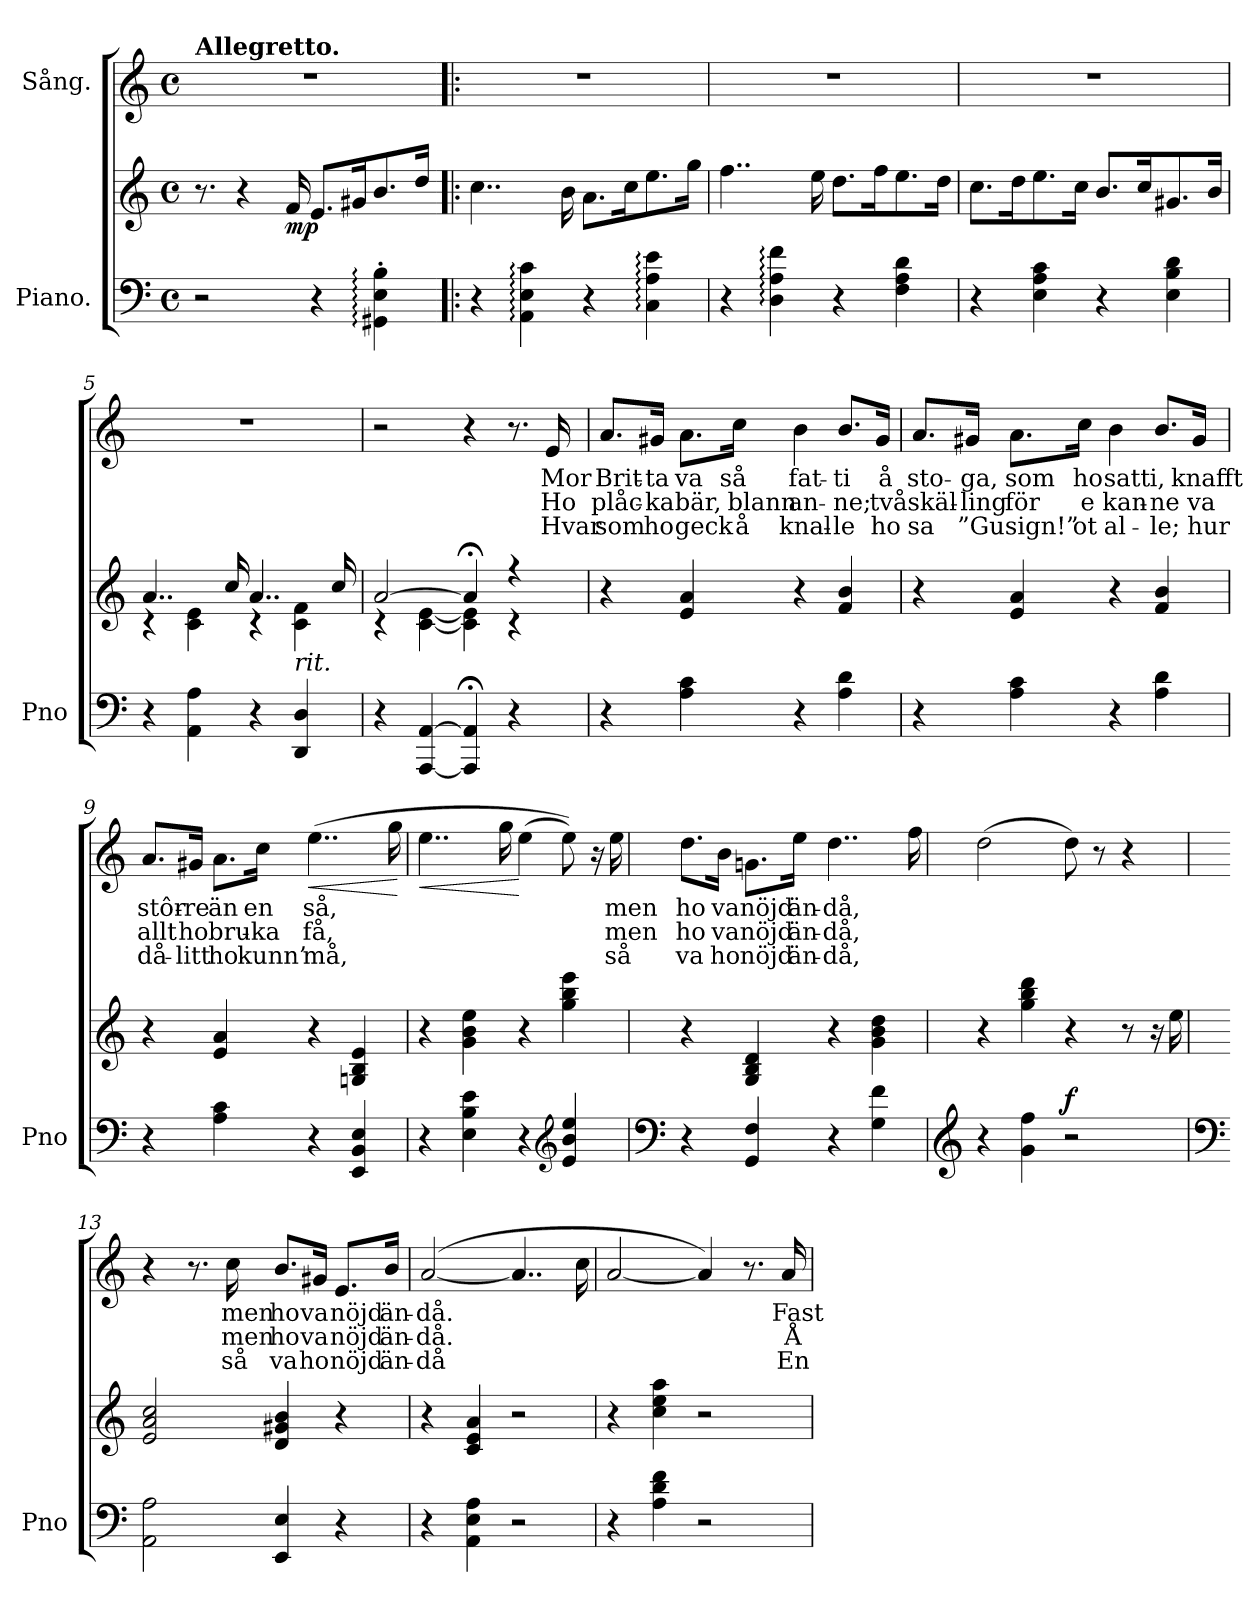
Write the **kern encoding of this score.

**kern	**kern	**dynam	**kern	**text	**text	**text	**dynam
*part2	*part2	*part2	*part1	*part1	*part1	*part1	*part1
*staff3	*staff2	*staff2/3	*staff1	*staff1	*staff1	*staff1	*staff1
*I"Piano.	*	*	*I"Sång.	*	*	*	*
*I'Pno	*	*	*	*	*	*	*
*clefF4	*clefG2	*	*clefG2	*	*	*	*
*k[]	*k[]	*	*k[]	*	*	*	*
*M4/4	*M4/4	*	*M4/4	*	*	*	*
*met(c)	*met(c)	*	*met(c)	*	*	*	*
=1	=1	=1	=1	=1	=1	=1	=1
!	!	!	!LO:TX:a:B:t=Allegretto.	!	!	!	!
2r	8.r	.	1r	.	.	.	.
.	4r	.	.	.	.	.	.
!	!	!LO:DY:b	!	!	!	!	!
.	16f/	mp	.	.	.	.	.
4r	8.e/L	.	.	.	.	.	.
.	16g#X/K	.	.	.	.	.	.
4GG#X\:' 4E\:' 4B\:'	8.b/	.	.	.	.	.	.
.	16dd/Jk	.	.	.	.	.	.
=2!|:	=2!|:	=2!|:	=2!|:	=2!|:	=2!|:	=2!|:	=2!|:
4r	4..cc\	.	1r	.	.	.	.
4AA\: 4E\: 4c\:	.	.	.	.	.	.	.
.	16b\	.	.	.	.	.	.
4r	8.a\L	.	.	.	.	.	.
.	16cc\K	.	.	.	.	.	.
4C\: 4A\: 4e\:	8.ee\	.	.	.	.	.	.
.	16gg\Jk	.	.	.	.	.	.
=3	=3	=3	=3	=3	=3	=3	=3
4r	4..ff\	.	1r	.	.	.	.
4D\: 4A\: 4f\:	.	.	.	.	.	.	.
.	16ee\	.	.	.	.	.	.
4r	8.dd\L	.	.	.	.	.	.
.	16ff\K	.	.	.	.	.	.
4F\ 4A\ 4d\	8.ee\	.	.	.	.	.	.
.	16dd\Jk	.	.	.	.	.	.
=4	=4	=4	=4	=4	=4	=4	=4
4r	8.cc\L	.	1r	.	.	.	.
.	16dd\K	.	.	.	.	.	.
4E\ 4A\ 4c\	8.ee\	.	.	.	.	.	.
.	16cc\Jk	.	.	.	.	.	.
4r	8.b/L	.	.	.	.	.	.
.	16cc/K	.	.	.	.	.	.
4E\ 4B\ 4d\	8.g#X/	.	.	.	.	.	.
.	16b/Jk	.	.	.	.	.	.
=5	=5	=5	=5	=5	=5	=5	=5
*	*^	*	*	*	*	*	*
4r	4..a/	4r	.	1r	.	.	.	.
4AA\ 4A\	.	4c\ 4e\	.	.	.	.	.	.
.	16cc/	.	.	.	.	.	.	.
4r	4..a/	4r	.	.	.	.	.	.
!LO:TX:a:i:t=rit.	!	!	!	!	!	!	!	!
4DD/ 4D/	.	4c\ 4f\	.	.	.	.	.	.
.	16cc/	.	.	.	.	.	.	.
!!LO:LB:g=z
=6	=6	=6	=6	=6	=6	=6	=6	=6
4r	[2a/	4r	.	2r	.	.	.	.
[4AAA/ [4AA/	.	[4c\ [4e\	.	.	.	.	.	.
4AAA/];< 4AA/];<	4a;</]	4c\] 4e\]	.	4r	.	.	.	.
4r	4r	4r	.	8.r	.	.	.	.
!	!	!	!	!	!LO:LY:b	!LO:LY:b	!LO:LY:b	!
.	.	.	.	16e/	Mor	Ho	Hvar	.
*	*v	*v	*	*	*	*	*	*
=7	=7	=7	=7	=7	=7	=7	=7
!	!	!	!	!LO:LY:b	!LO:LY:b	!LO:LY:b	!
4r	4r	.	8.a/L	Brit-	plåc-	som	.
!	!	!	!	!LO:LY:b	!LO:LY:b	!LO:LY:b	!
.	.	.	16g#X/Jk	-ta	-ka	ho	.
!	!	!	!	!LO:LY:b	!LO:LY:b	!LO:LY:b	!
4A\ 4c\	4e/ 4a/	.	8.a\L	va	bär,	geck	.
!	!	!	!	!LO:LY:b	!LO:LY:b	!LO:LY:b	!
.	.	.	16cc\Jk	så	blann	å	.
!	!	!	!	!LO:LY:b	!LO:LY:b	!LO:LY:b	!
4r	4r	.	4b\	fat-	an-	knal-	.
!	!	!	!	!LO:LY:b	!LO:LY:b	!LO:LY:b	!
4A\ 4d\	4f/ 4b/	.	8.b/L	-ti	-ne;	-le	.
!	!	!	!	!LO:LY:b	!LO:LY:b	!LO:LY:b	!
.	.	.	16g#/Jk	å	två	ho	.
=8	=8	=8	=8	=8	=8	=8	=8
!	!	!	!	!LO:LY:b	!LO:LY:b	!LO:LY:b	!
4r	4r	.	8.a/L	sto-	skäl-	sa	.
!	!	!	!	!LO:LY:b	!LO:LY:b	!LO:LY:b	!
.	.	.	16g#X/Jk	-ga,	-ling	”Gu	.
!	!	!	!	!LO:LY:b	!LO:LY:b	!LO:LY:b	!
4A\ 4c\	4e/ 4a/	.	8.a\L	som	för	sign!”	.
!	!	!	!	!LO:LY:b	!LO:LY:b	!LO:LY:b	!
.	.	.	16cc\Jk	ho	e	ot	.
!	!	!	!	!LO:LY:b	!LO:LY:b	!LO:LY:b	!
4r	4r	.	4b\	satt	kan-	al-	.
!	!	!	!	!LO:LY:b	!LO:LY:b	!LO:LY:b	!
4A\ 4d\	4f/ 4b/	.	8.b/L	i,	-ne	-le;	.
!	!	!	!	!LO:LY:b	!LO:LY:b	!LO:LY:b	!
.	.	.	16g#/Jk	knafft	va	hur	.
=9	=9	=9	=9	=9	=9	=9	=9
!	!	!	!	!LO:LY:b	!LO:LY:b	!LO:LY:b	!
4r	4r	.	8.a/L	stôr-	allt	då-	.
!	!	!	!	!LO:LY:b	!LO:LY:b	!LO:LY:b	!
.	.	.	16g#X/Jk	-re	ho	-litt	.
!	!	!	!	!LO:LY:b	!LO:LY:b	!LO:LY:b	!
4A\ 4c\	4e/ 4a/	.	8.a\L	än	bru-	ho	.
!	!	!	!	!LO:LY:b	!LO:LY:b	!LO:LY:b	!
.	.	.	16cc\Jk	en	-ka	kunn’	.
!	!	!	!	!LO:LY:b	!LO:LY:b	!LO:LY:b	!LO:HP:b
4r	4r	.	(>4..ee\	så,	få,	må,	<
4EE/ 4BB/ 4E/	4Gn/ 4B/ 4e/	.	.	.	.	.	.
.	.	.	16gg\	.	.	.	.
.	.	.	.	.	.	.	[
!!LO:LB:g=z
=10	=10	=10	=10	=10	=10	=10	=10
!	!	!	!	!	!	!	!LO:HP:b
4r	4r	.	4..ee\	.	.	.	<
4E\ 4B\ 4e\	4g\ 4b\ 4ee\	.	.	.	.	.	.
.	.	.	16gg\	.	.	.	.
4r	4r	.	(>4ee\	.	.	.	[
*clefG2	*	*	*	*	*	*	*
4e/ 4b/ 4ee/	4gg\ 4bb\ 4eee\	.	8ee\))	.	.	.	.
.	.	.	16r	.	.	.	.
!	!	!	!	!LO:LY:b	!LO:LY:b	!LO:LY:b	!
.	.	.	16ee\	men	men	så	.
=11	=11	=11	=11	=11	=11	=11	=11
*clefF4	*	*	*	*	*	*	*
!	!	!	!	!LO:LY:b	!LO:LY:b	!LO:LY:b	!
4r	4r	.	8.dd\L	ho	ho	va	.
!	!	!	!	!LO:LY:b	!LO:LY:b	!LO:LY:b	!
.	.	.	16b\Jk	va	va	ho	.
!	!	!	!	!LO:LY:b	!LO:LY:b	!LO:LY:b	!
4GG/ 4F/	4G/ 4B/ 4d/	.	8.gn\L	nöjd	nöjd	nöjd	.
!	!	!	!	!LO:LY:b	!LO:LY:b	!LO:LY:b	!
.	.	.	16ee\Jk	än-	än-	än-	.
!	!	!	!	!LO:LY:b	!LO:LY:b	!LO:LY:b	!
4r	4r	.	4..dd\	-då,	-då,	-då,	.
4G\ 4f\	4g\ 4b\ 4dd\	.	.	.	.	.	.
.	.	.	16ff\	.	.	.	.
=12	=12	=12	=12	=12	=12	=12	=12
*clefG2	*	*	*	*	*	*	*
4r	4r	.	(>2dd\	.	.	.	.
4g\ 4ff\	4gg\ 4bb\ 4ddd\	.	.	.	.	.	.
!	!	!LO:DY:a=2	!	!	!	!	!
2r	4r	f	8dd\)	.	.	.	.
.	.	.	8r	.	.	.	.
.	8r	.	4r	.	.	.	.
.	16r	.	.	.	.	.	.
.	16ee\	.	.	.	.	.	.
=13	=13	=13	=13	=13	=13	=13	=13
*clefF4	*	*	*	*	*	*	*
2AA\ 2A\	2e/ 2a/ 2cc/	.	4r	.	.	.	.
.	.	.	8.r	.	.	.	.
!	!	!	!	!LO:LY:b	!LO:LY:b	!LO:LY:b	!
.	.	.	16cc\	men	men	så	.
!	!	!	!	!LO:LY:b	!LO:LY:b	!LO:LY:b	!
4EE/ 4E/	4d/ 4g#X/ 4b/	.	8.b/L	ho	ho	va	.
!	!	!	!	!LO:LY:b	!LO:LY:b	!LO:LY:b	!
.	.	.	16g#X/Jk	va	va	ho	.
!	!	!	!	!LO:LY:b	!LO:LY:b	!LO:LY:b	!
4r	4r	.	8.e/L	nöjd	nöjd	nöjd	.
!	!	!	!	!LO:LY:b	!LO:LY:b	!LO:LY:b	!
.	.	.	16b/Jk	än-	än-	än-	.
=14	=14	=14	=14	=14	=14	=14	=14
!	!	!	!	!LO:LY:b	!LO:LY:b	!LO:LY:b	!
4r	4r	.	(>[2a/	-då.	-då.	-då	.
4AA\ 4E\ 4A\	4c/ 4e/ 4a/	.	.	.	.	.	.
2r	2r	.	4..a/]	.	.	.	.
.	.	.	16cc\	.	.	.	.
!!LO:PB:g=z
=15	=15	=15	=15	=15	=15	=15	=15
4r	4r	.	[2a/	.	.	.	.
4A\ 4d\ 4f\	4cc\ 4ee\ 4aa\	.	.	.	.	.	.
2r	2r	.	4a/])	.	.	.	.
.	.	.	8.r	.	.	.	.
!	!	!	!	!LO:LY:b	!LO:LY:b	!LO:LY:b	!
.	.	.	16a/	Fast	Å	En	.
=	=	=	=	=	=	=	=
*-	*-	*-	*-	*-	*-	*-	*-
